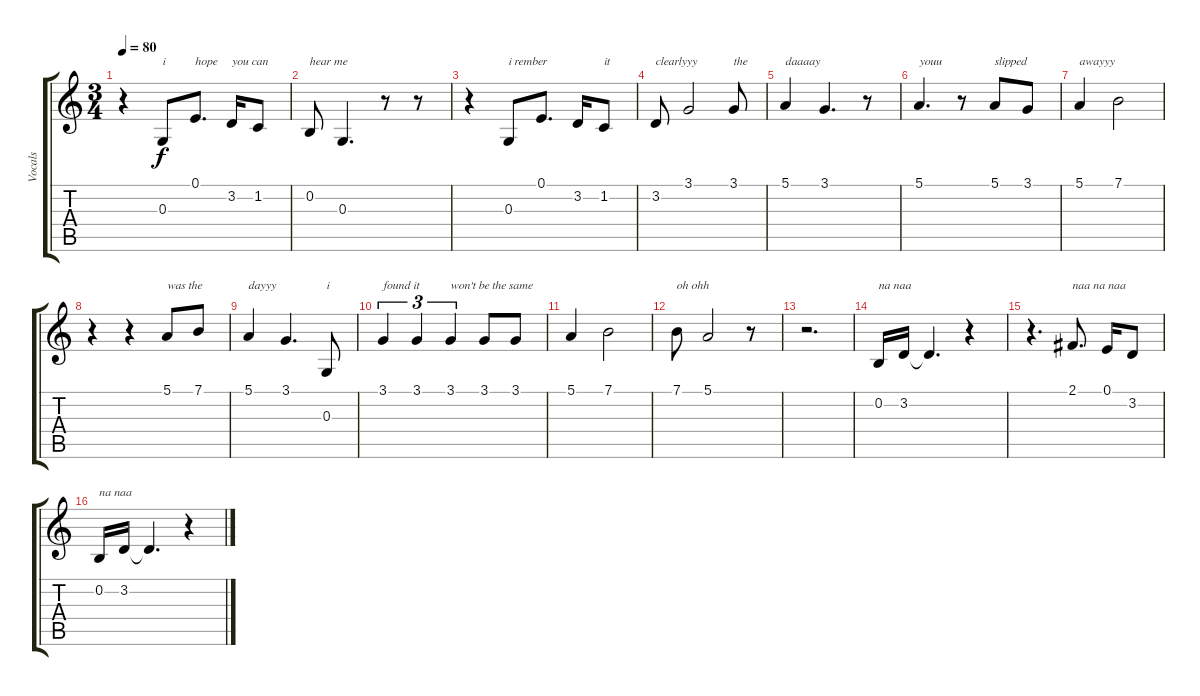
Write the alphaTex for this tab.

\track ("Vocals" "Vocals") {instrument clarinet}
\staff {score tabs}
\tuning (E4 B3 G3 D3 A2 E2) {hide}
\ts (3 4)
\tempo 80
\clef g2
\ks c
r.4{dy f} 0.3.8{txt "i"} 0.1.8{d txt "hope"} 3.2.16{txt "you can"} 1.2.8 |
0.2.8{txt "hear me"} 0.3.4{d} r.8 r.8 |
r.4 0.3.8{txt "i rember"} 0.1.8{d} 3.2.16 1.2.8{txt "it"} |
3.2.8{txt "clearlyyy"} 3.1.2 3.1.8{txt "the"} |
5.1.4{txt "daaaay"} 3.1.4{d} r.8 |
5.1.4{d txt "youu"} r.8 5.1.8{txt "slipped"} 3.1.8 |
5.1.4{txt "awayyy"} 7.1.2 |
r.4 r.4 5.1.8{txt "was the"} 7.1.8 |
5.1.4{txt "dayyy"} 3.1.4{d} 0.3.8{txt "i"} |
3.1.4{tu (3 2) txt "found it"} 3.1.4{tu (3 2)} 3.1.4{tu (3 2) txt "won't be the same"} 3.1.8 3.1.8 |
5.1.4 7.1.2 |
7.1.8{txt "oh ohh"} 5.1.2 r.8 |
r.2{d} |
0.2.16{txt "na naa"} 3.2.16 3.2{t}.4{d} r.4 |
r.4{d} 2.1.8{d txt "naa na naa"} 0.1.16 3.2.8 |
0.2.16{txt "na naa"} 3.2.16 3.2{t}.4{d} r.4
